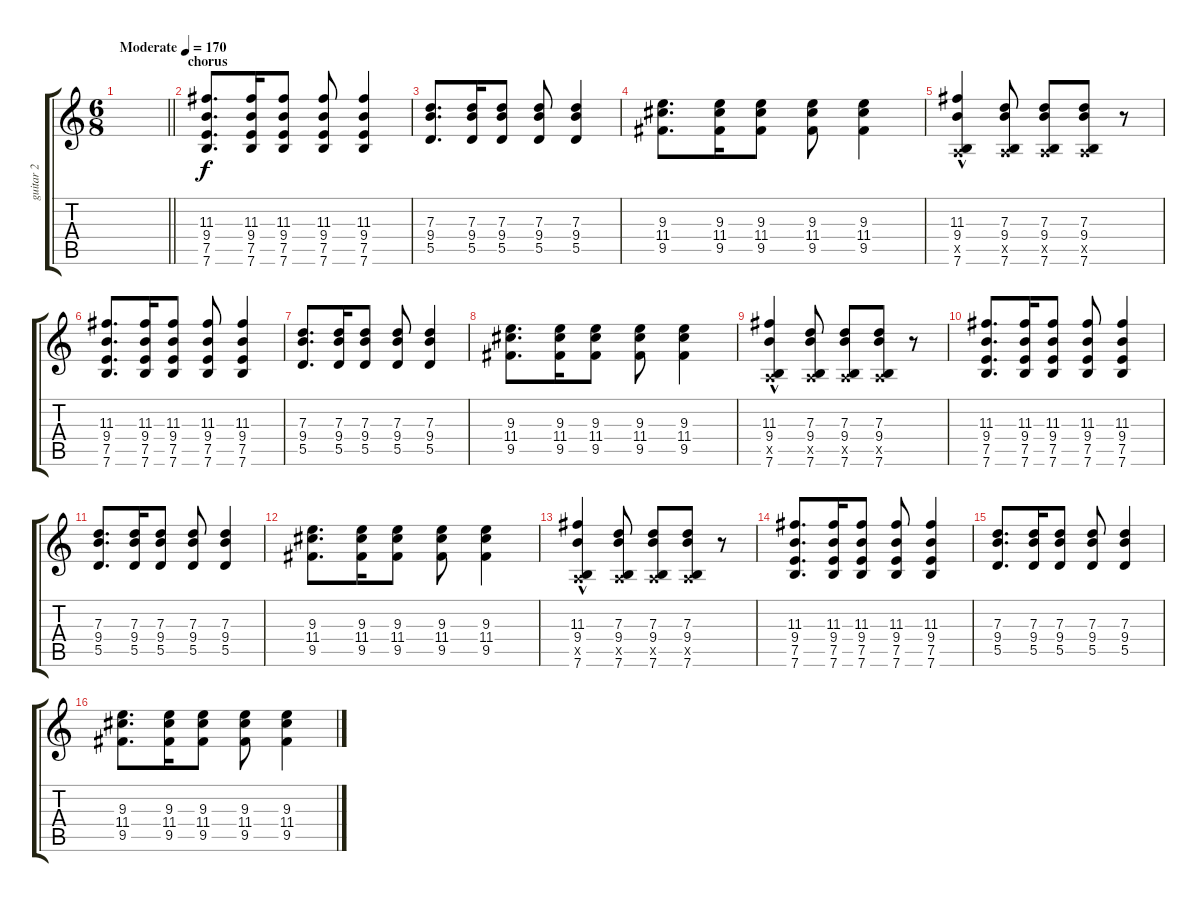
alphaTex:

\track ("guitar 2" "guitar 2") {instrument distortionguitar}
\staff {score tabs}
\tuning (E4 B3 G3 D3 A2 E2) {hide}
\ts (6 8)
\tempo (170 "Moderate")
\clef g2
\barLineRight lightlight
\ks c
|
\section ("" "chorus")
(11.3 9.4 7.5 7.6).8{d} (11.3 9.4 7.5 7.6).16 (11.3 9.4 7.5 7.6).8 (11.3 9.4 7.5 7.6).8 (11.3 9.4 7.5 7.6).4 |
(7.3 9.4 5.5).8{d} (7.3 9.4 5.5).16 (7.3 9.4 5.5).8 (7.3 9.4 5.5).8 (7.3 9.4 5.5).4 |
(9.3 11.4 9.5).8{d} (9.3 11.4 9.5).16 (9.3 11.4 9.5).8 (9.3 11.4 9.5).8 (9.3 11.4 9.5).4 |
(11.3{hac} 9.4{hac} 0.5{hac x} 7.6).4 (7.3 9.4 0.5{x} 7.6).8 (7.3 9.4 0.5{x} 7.6).8 (7.3 9.4 0.5{x} 7.6).8 r.8 |
(11.3 9.4 7.5 7.6).8{d} (11.3 9.4 7.5 7.6).16 (11.3 9.4 7.5 7.6).8 (11.3 9.4 7.5 7.6).8 (11.3 9.4 7.5 7.6).4 |
(7.3 9.4 5.5).8{d} (7.3 9.4 5.5).16 (7.3 9.4 5.5).8 (7.3 9.4 5.5).8 (7.3 9.4 5.5).4 |
(9.3 11.4 9.5).8{d} (9.3 11.4 9.5).16 (9.3 11.4 9.5).8 (9.3 11.4 9.5).8 (9.3 11.4 9.5).4 |
(11.3{hac} 9.4{hac} 0.5{hac x} 7.6).4 (7.3 9.4 0.5{x} 7.6).8 (7.3 9.4 0.5{x} 7.6).8 (7.3 9.4 0.5{x} 7.6).8 r.8 |
(11.3 9.4 7.5 7.6).8{d} (11.3 9.4 7.5 7.6).16 (11.3 9.4 7.5 7.6).8 (11.3 9.4 7.5 7.6).8 (11.3 9.4 7.5 7.6).4 |
(7.3 9.4 5.5).8{d} (7.3 9.4 5.5).16 (7.3 9.4 5.5).8 (7.3 9.4 5.5).8 (7.3 9.4 5.5).4 |
(9.3 11.4 9.5).8{d} (9.3 11.4 9.5).16 (9.3 11.4 9.5).8 (9.3 11.4 9.5).8 (9.3 11.4 9.5).4 |
(11.3{hac} 9.4{hac} 0.5{hac x} 7.6).4 (7.3 9.4 0.5{x} 7.6).8 (7.3 9.4 0.5{x} 7.6).8 (7.3 9.4 0.5{x} 7.6).8 r.8 |
(11.3 9.4 7.5 7.6).8{d} (11.3 9.4 7.5 7.6).16 (11.3 9.4 7.5 7.6).8 (11.3 9.4 7.5 7.6).8 (11.3 9.4 7.5 7.6).4 |
(7.3 9.4 5.5).8{d} (7.3 9.4 5.5).16 (7.3 9.4 5.5).8 (7.3 9.4 5.5).8 (7.3 9.4 5.5).4 |
(9.3 11.4 9.5).8{d} (9.3 11.4 9.5).16 (9.3 11.4 9.5).8 (9.3 11.4 9.5).8 (9.3 11.4 9.5).4
